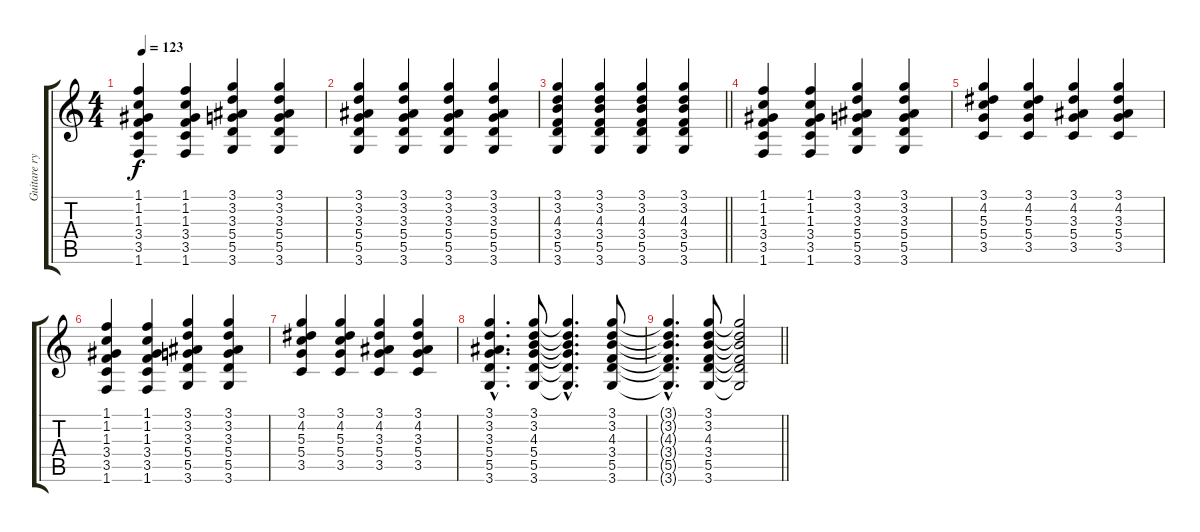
\track ("Guitare rythmique" "Guitare ry") {instrument acousticguitarnylon}
\staff {score tabs}
\tuning (E4 B3 G3 D3 A2 E2) {hide}
\ts (4 4)
\tempo 123
\clef g2
\ks c
(1.1 1.2 1.3 3.4 3.5 1.6).4{dy f} (1.1 1.2 1.3 3.4 3.5 1.6).4 (3.1 3.2 3.3 5.4 5.5 3.6).4 (3.1 3.2 3.3 5.4 5.5 3.6).4 |
(3.1 3.2 3.3 5.4 5.5 3.6).4 (3.1 3.2 3.3 5.4 5.5 3.6).4 (3.1 3.2 3.3 5.4 5.5 3.6).4 (3.1 3.2 3.3 5.4 5.5 3.6).4 |
\barLineRight lightlight
(3.1 3.2 4.3 3.4 5.5 3.6).4 (3.1 3.2 4.3 3.4 5.5 3.6).4 (3.1 3.2 4.3 3.4 5.5 3.6).4 (3.1 3.2 4.3 3.4 5.5 3.6).4 |
(1.1 1.2 1.3 3.4 3.5 1.6).4 (1.1 1.2 1.3 3.4 3.5 1.6).4 (3.1 3.2 3.3 5.4 5.5 3.6).4 (3.1 3.2 3.3 5.4 5.5 3.6).4 |
(3.1 4.2 5.3 5.4 3.5).4 (3.1 4.2 5.3 5.4 3.5).4 (3.1 4.2 3.3 5.4 3.5).4 (3.1 4.2 3.3 5.4 3.5).4 |
(1.1 1.2 1.3 3.4 3.5 1.6).4 (1.1 1.2 1.3 3.4 3.5 1.6).4 (3.1 3.2 3.3 5.4 5.5 3.6).4 (3.1 3.2 3.3 5.4 5.5 3.6).4 |
(3.1 4.2 5.3 5.4 3.5).4 (3.1 4.2 5.3 5.4 3.5).4 (3.1 4.2 3.3 5.4 3.5).4 (3.1 4.2 3.3 5.4 3.5).4 |
(3.1{hac} 3.2{hac} 3.3{hac} 5.4{hac} 5.5{hac} 3.6{hac}).4{d} (3.1 3.2 4.3 5.4 5.5 3.6).8 (3.1{hac t} 3.2{hac t} 4.3{hac t} 5.4{hac t} 5.5{hac t} 3.6{hac t}).4{d} (3.1 3.2 4.3 3.4 5.5 3.6).8 |
\barLineRight lightlight
(3.1{hac t} 3.2{hac t} 4.3{hac t} 3.4{hac t} 5.5{hac t} 3.6{hac t}).4{d} (3.1 3.2 4.3 3.4 5.5 3.6).8 (3.1{t} 3.2{t} 4.3{t} 3.4{t} 5.5{t} 3.6{t}).2
